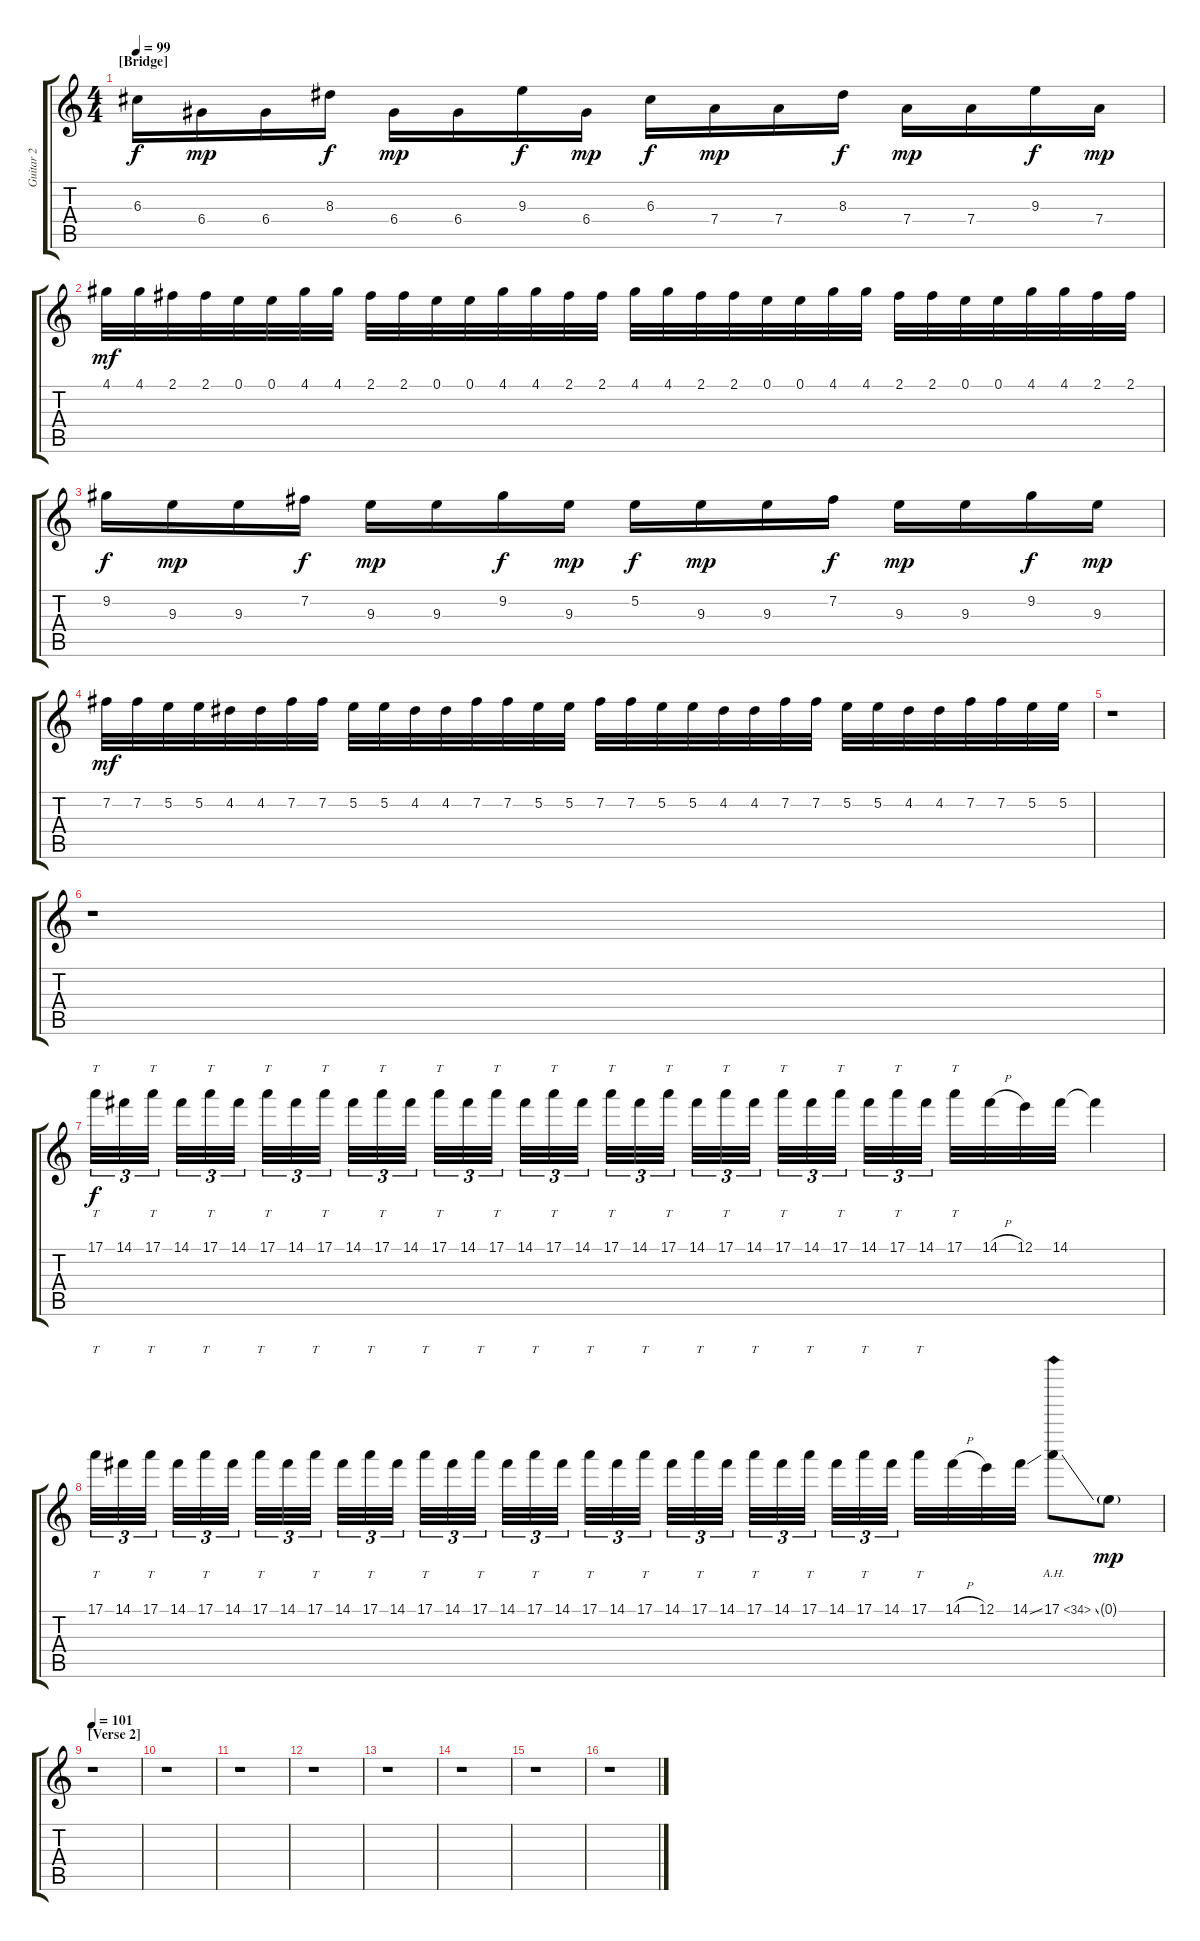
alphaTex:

\track ("Guitar 2" "Guitar 2") {instrument distortionguitar}
\staff {score tabs}
\tuning (E4 B3 G3 D3 A2 E2) {hide}
\ts (4 4)
\section ("" "[Bridge]")
\tempo 99
\clef g2
\ks c
6.3.16{dy f} 6.4.16{dy mp} 6.4.16 8.3.16{dy f} 6.4.16{dy mp} 6.4.16 9.3.16{dy f} 6.4.16{dy mp} 6.3.16{dy f} 7.4.16{dy mp} 7.4.16 8.3.16{dy f} 7.4.16{dy mp} 7.4.16 9.3.16{dy f} 7.4.16{dy mp} |
4.1.32{dy mf} 4.1.32 2.1.32 2.1.32 0.1.32 0.1.32 4.1.32 4.1.32 2.1.32 2.1.32 0.1.32 0.1.32 4.1.32 4.1.32 2.1.32 2.1.32 4.1.32 4.1.32 2.1.32 2.1.32 0.1.32 0.1.32 4.1.32 4.1.32 2.1.32 2.1.32 0.1.32 0.1.32 4.1.32 4.1.32 2.1.32 2.1.32 |
9.2.16{dy f} 9.3.16{dy mp} 9.3.16 7.2.16{dy f} 9.3.16{dy mp} 9.3.16 9.2.16{dy f} 9.3.16{dy mp} 5.2.16{dy f} 9.3.16{dy mp} 9.3.16 7.2.16{dy f} 9.3.16{dy mp} 9.3.16 9.2.16{dy f} 9.3.16{dy mp} |
7.2.32{dy mf} 7.2.32 5.2.32 5.2.32 4.2.32 4.2.32 7.2.32 7.2.32 5.2.32 5.2.32 4.2.32 4.2.32 7.2.32 7.2.32 5.2.32 5.2.32 7.2.32 7.2.32 5.2.32 5.2.32 4.2.32 4.2.32 7.2.32 7.2.32 5.2.32 5.2.32 4.2.32 4.2.32 7.2.32 7.2.32 5.2.32 5.2.32 |
\section ("" "")
r.1 |
r.1 |
17.1.32{tt tu (3 2) dy f instrument overdrivenguitar} 14.1.32{tu (3 2)} 17.1.32{tt tu (3 2)} 14.1.32{tu (3 2)} 17.1.32{tt tu (3 2)} 14.1.32{tu (3 2)} 17.1.32{tt tu (3 2)} 14.1.32{tu (3 2)} 17.1.32{tt tu (3 2)} 14.1.32{tu (3 2)} 17.1.32{tt tu (3 2)} 14.1.32{tu (3 2)} 17.1.32{tt tu (3 2)} 14.1.32{tu (3 2)} 17.1.32{tt tu (3 2)} 14.1.32{tu (3 2)} 17.1.32{tt tu (3 2)} 14.1.32{tu (3 2)} 17.1.32{tt tu (3 2)} 14.1.32{tu (3 2)} 17.1.32{tt tu (3 2)} 14.1.32{tu (3 2)} 17.1.32{tt tu (3 2)} 14.1.32{tu (3 2)} 17.1.32{tt tu (3 2)} 14.1.32{tu (3 2)} 17.1.32{tt tu (3 2)} 14.1.32{tu (3 2)} 17.1.32{tt tu (3 2)} 14.1.32{tu (3 2)} 17.1.32{tt} 14.1{h}.32 12.1.32 14.1.32 14.1{t}.4 |
17.1.32{tt tu (3 2)} 14.1.32{tu (3 2)} 17.1.32{tt tu (3 2)} 14.1.32{tu (3 2)} 17.1.32{tt tu (3 2)} 14.1.32{tu (3 2)} 17.1.32{tt tu (3 2)} 14.1.32{tu (3 2)} 17.1.32{tt tu (3 2)} 14.1.32{tu (3 2)} 17.1.32{tt tu (3 2)} 14.1.32{tu (3 2)} 17.1.32{tt tu (3 2)} 14.1.32{tu (3 2)} 17.1.32{tt tu (3 2)} 14.1.32{tu (3 2)} 17.1.32{tt tu (3 2)} 14.1.32{tu (3 2)} 17.1.32{tt tu (3 2)} 14.1.32{tu (3 2)} 17.1.32{tt tu (3 2)} 14.1.32{tu (3 2)} 17.1.32{tt tu (3 2)} 14.1.32{tu (3 2)} 17.1.32{tt tu (3 2)} 14.1.32{tu (3 2)} 17.1.32{tt tu (3 2)} 14.1.32{tu (3 2)} 17.1.32{tt tu (3 2)} 14.1.32{tu (3 2)} 17.1.32{tt} 14.1{h}.32 12.1.32 14.1{ss}.32 17.1{ah 17 ss}.8 0.1{g}.8{dy mp} |
\section ("" "[Verse 2]")
\tempo 101
r.1{instrument distortionguitar} |
r.1 |
r.1 |
r.1 |
r.1 |
r.1 |
r.1 |
r.1
